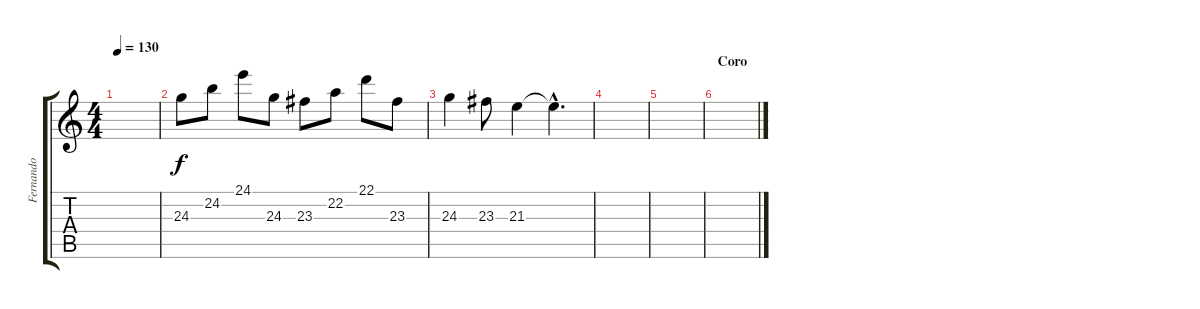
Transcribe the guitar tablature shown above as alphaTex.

\track ("Fernando" "Fernando") {instrument flute}
\staff {score tabs}
\tuning (E4 B3 G3 D3 A2 E2) {hide}
\ts (4 4)
\tempo 130
\clef g2
\ks c
|
24.3.8{volume 13} 24.2.8 24.1.8 24.3.8 23.3.8 22.2.8 22.1.8 23.3.8 |
24.3.4 23.3.8 21.3.4 21.3{hac t}.4{d} |
|
|
\section ("" "Coro")
